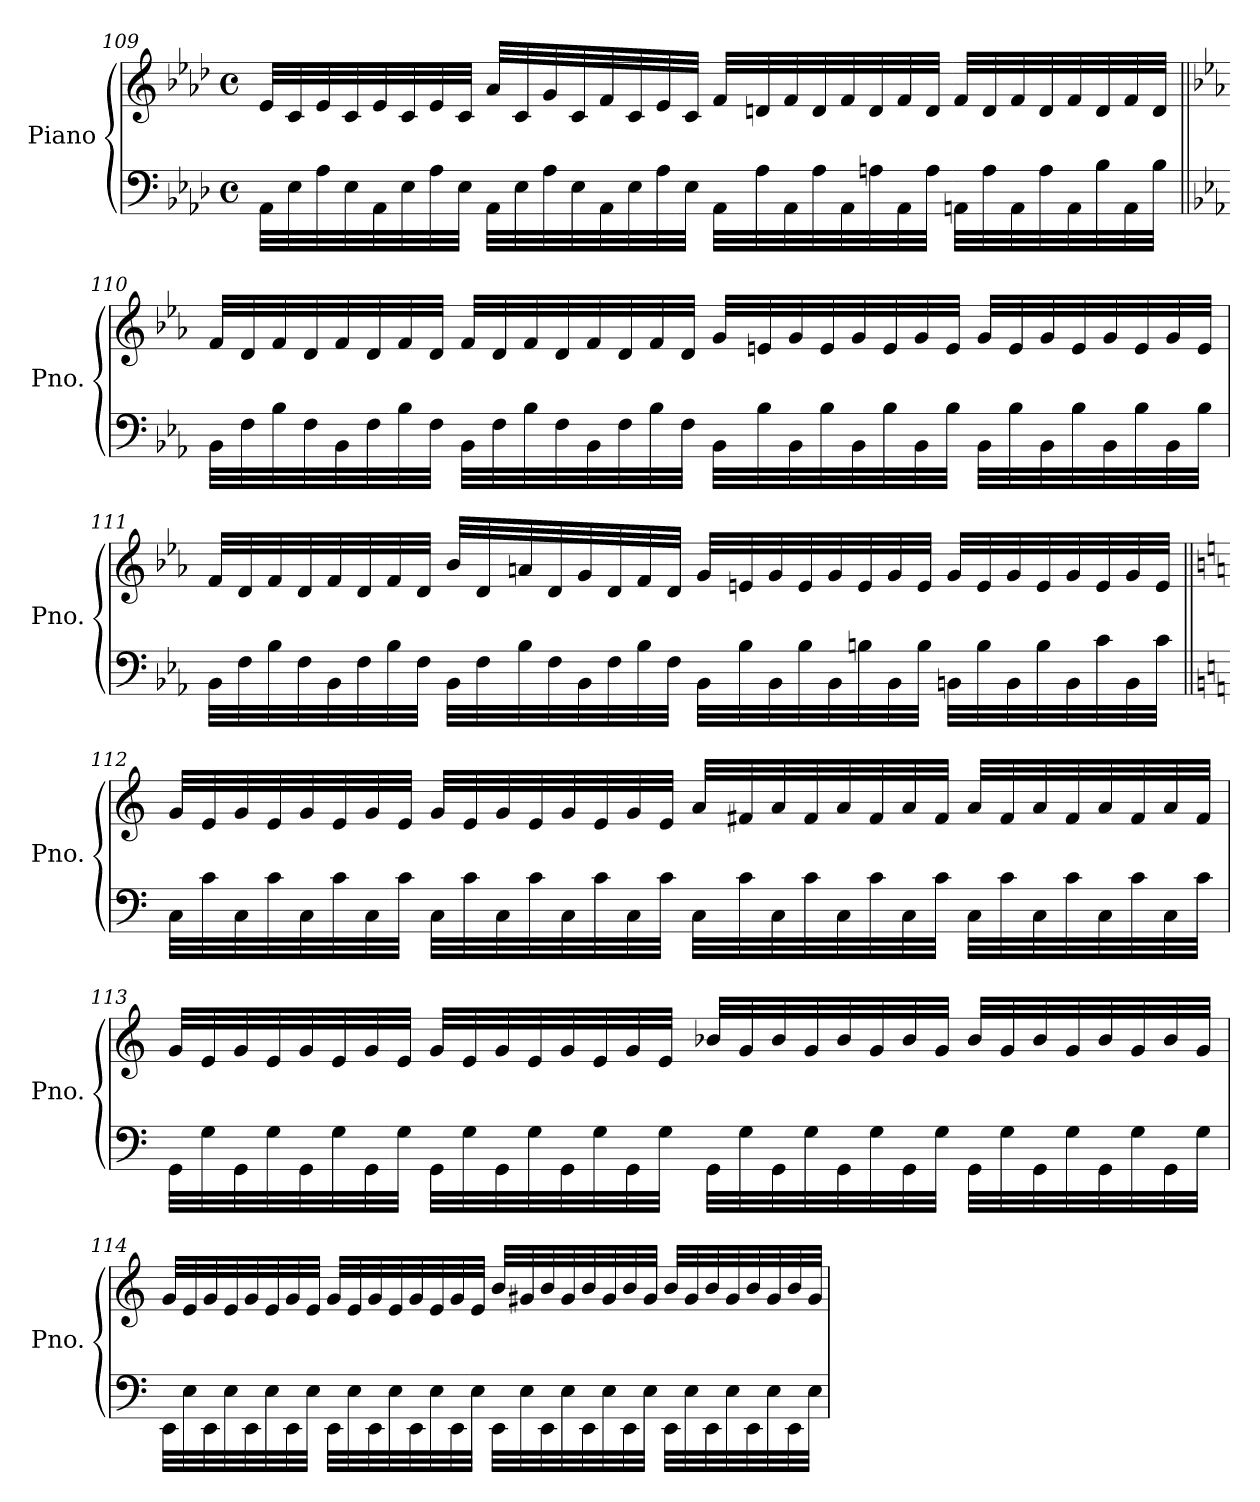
**kern	**kern
*part1	*part1
*staff2	*staff1
*I"Piano	*
*I'Pno.	*
!!LO:LB:g=z
*clefF4	*clefG2
*k[b-e-a-d-]	*k[b-e-a-d-]
*M4/4	*M4/4
*met(c)	*met(c)
=109	=109
32AA-\LLL	32e-/LLL
32E-\	32c/
32A-\	32e-/
32E-\	32c/
32AA-\	32e-/
32E-\	32c/
32A-\	32e-/
32E-\JJJ	32c/JJJ
32AA-\LLL	32a-/LLL
32E-\	32c/
32A-\	32g/
32E-\	32c/
32AA-\	32f/
32E-\	32c/
32A-\	32e-/
32E-\JJJ	32c/JJJ
32AA-\LLL	32f/LLL
32A-\	32dn/
32AA-\	32f/
32A-\	32d/
32AA-\	32f/
32An\	32d/
32AA-\	32f/
32A\JJJ	32d/JJJ
32AAn\LLL	32f/LLL
32A\	32d/
32AA\	32f/
32A\	32d/
32AA\	32f/
32B-\	32d/
32AA\	32f/
32B-\JJJ	32d/JJJ
!!LO:PB:g=z
=110||	=110||
*k[b-e-a-]	*k[b-e-a-]
32BB-\LLL	32f/LLL
32F\	32d/
32B-\	32f/
32F\	32d/
32BB-\	32f/
32F\	32d/
32B-\	32f/
32F\JJJ	32d/JJJ
32BB-\LLL	32f/LLL
32F\	32d/
32B-\	32f/
32F\	32d/
32BB-\	32f/
32F\	32d/
32B-\	32f/
32F\JJJ	32d/JJJ
32BB-\LLL	32g/LLL
32B-\	32en/
32BB-\	32g/
32B-\	32e/
32BB-\	32g/
32B-\	32e/
32BB-\	32g/
32B-\JJJ	32e/JJJ
32BB-\LLL	32g/LLL
32B-\	32e/
32BB-\	32g/
32B-\	32e/
32BB-\	32g/
32B-\	32e/
32BB-\	32g/
32B-\JJJ	32e/JJJ
!!LO:LB:g=z
=111	=111
32BB-\LLL	32f/LLL
32F\	32d/
32B-\	32f/
32F\	32d/
32BB-\	32f/
32F\	32d/
32B-\	32f/
32F\JJJ	32d/JJJ
32BB-\LLL	32b-/LLL
32F\	32d/
32B-\	32an/
32F\	32d/
32BB-\	32g/
32F\	32d/
32B-\	32f/
32F\JJJ	32d/JJJ
32BB-\LLL	32g/LLL
32B-\	32en/
32BB-\	32g/
32B-\	32e/
32BB-\	32g/
32Bn\	32e/
32BB-\	32g/
32B\JJJ	32e/JJJ
32BBn\LLL	32g/LLL
32B\	32e/
32BB\	32g/
32B\	32e/
32BB\	32g/
32c\	32e/
32BB\	32g/
32c\JJJ	32e/JJJ
!!LO:LB:g=z
=112||	=112||
*k[]	*k[]
32C\LLL	32g/LLL
32c\	32e/
32C\	32g/
32c\	32e/
32C\	32g/
32c\	32e/
32C\	32g/
32c\JJJ	32e/JJJ
32C\LLL	32g/LLL
32c\	32e/
32C\	32g/
32c\	32e/
32C\	32g/
32c\	32e/
32C\	32g/
32c\JJJ	32e/JJJ
32C\LLL	32a/LLL
32c\	32f#X/
32C\	32a/
32c\	32f#/
32C\	32a/
32c\	32f#/
32C\	32a/
32c\JJJ	32f#/JJJ
32C\LLL	32a/LLL
32c\	32f#/
32C\	32a/
32c\	32f#/
32C\	32a/
32c\	32f#/
32C\	32a/
32c\JJJ	32f#/JJJ
=113	=113
32GG\LLL	32g/LLL
32G\	32e/
32GG\	32g/
32G\	32e/
32GG\	32g/
32G\	32e/
32GG\	32g/
32G\JJJ	32e/JJJ
32GG\LLL	32g/LLL
32G\	32e/
32GG\	32g/
32G\	32e/
32GG\	32g/
32G\	32e/
32GG\	32g/
32G\JJJ	32e/JJJ
32GG\LLL	32b-X/LLL
32G\	32g/
32GG\	32b-/
32G\	32g/
32GG\	32b-/
32G\	32g/
32GG\	32b-/
32G\JJJ	32g/JJJ
32GG\LLL	32b-/LLL
32G\	32g/
32GG\	32b-/
32G\	32g/
32GG\	32b-/
32G\	32g/
32GG\	32b-/
32G\JJJ	32g/JJJ
!!LO:LB:g=z
=114	=114
32EE\LLL	32g/LLL
32E\	32e/
32EE\	32g/
32E\	32e/
32EE\	32g/
32E\	32e/
32EE\	32g/
32E\JJJ	32e/JJJ
32EE\LLL	32g/LLL
32E\	32e/
32EE\	32g/
32E\	32e/
32EE\	32g/
32E\	32e/
32EE\	32g/
32E\JJJ	32e/JJJ
32EE\LLL	32b/LLL
32E\	32g#X/
32EE\	32b/
32E\	32g#/
32EE\	32b/
32E\	32g#/
32EE\	32b/
32E\JJJ	32g#/JJJ
32EE\LLL	32b/LLL
32E\	32g#/
32EE\	32b/
32E\	32g#/
32EE\	32b/
32E\	32g#/
32EE\	32b/
32E\JJJ	32g#/JJJ
=	=
*-	*-
